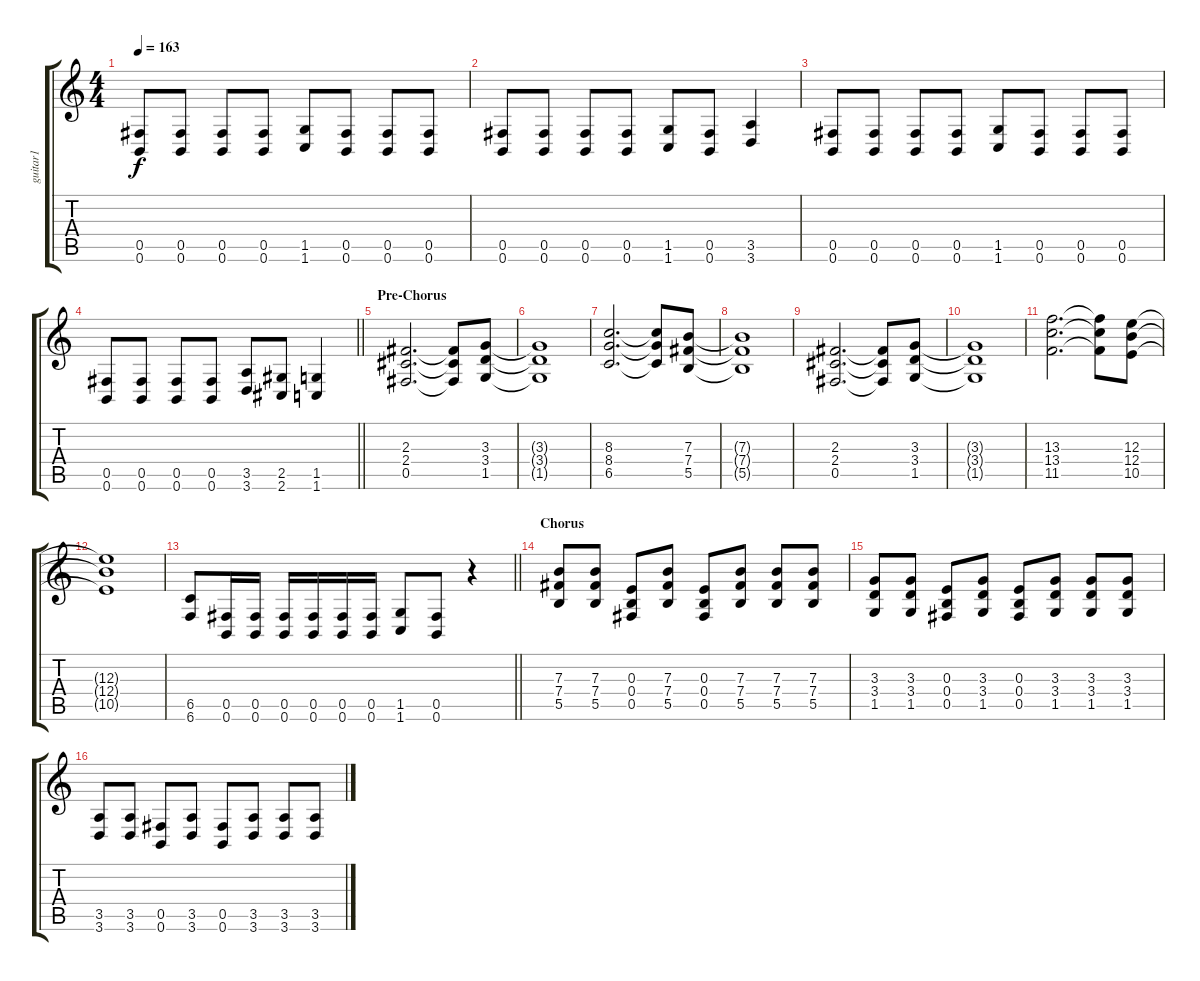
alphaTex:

\track ("guitar1" "guitar1") {instrument overdrivenguitar}
\staff {score tabs}
\tuning (Db4 Ab3 E3 B2 Gb2 B1) {hide}
\ts (4 4)
\tempo 163
\clef g2
\ks c
(0.5 0.6).8{dy f} (0.5 0.6).8 (0.5 0.6).8 (0.5 0.6).8 (1.5 1.6).8 (0.5 0.6).8 (0.5 0.6).8 (0.5 0.6).8 |
(0.5 0.6).8 (0.5 0.6).8 (0.5 0.6).8 (0.5 0.6).8 (1.5 1.6).8 (0.5 0.6).8 (3.5 3.6).4 |
(0.5 0.6).8 (0.5 0.6).8 (0.5 0.6).8 (0.5 0.6).8 (1.5 1.6).8 (0.5 0.6).8 (0.5 0.6).8 (0.5 0.6).8 |
\barLineRight lightlight
(0.5 0.6).8 (0.5 0.6).8 (0.5 0.6).8 (0.5 0.6).8 (3.5 3.6).8 (2.5 2.6).8 (1.5 1.6).4 |
\section ("" "Pre-Chorus")
(2.3 2.4 0.5).2{d} (2.3{t} 2.4{t} 0.5{t}).8 (3.3 3.4 1.5).8 |
(3.3{t} 3.4{t} 1.5{t}).1 |
(8.3 8.4 6.5).2{d} (8.3{t} 8.4{t} 6.5{t}).8 (7.3 7.4 5.5).8 |
(7.3{t} 7.4{t} 5.5{t}).1 |
(2.3 2.4 0.5).2{d} (2.3{t} 2.4{t} 0.5{t}).8 (3.3 3.4 1.5).8 |
(3.3{t} 3.4{t} 1.5{t}).1 |
(13.3 13.4 11.5).2{d} (13.3{t} 13.4{t} 11.5{t}).8 (12.3 12.4 10.5).8 |
(12.3{t} 12.4{t} 10.5{t}).1 |
\barLineRight lightlight
(6.5 6.6).8 (0.5 0.6).16 (0.5 0.6).16 (0.5 0.6).16 (0.5 0.6).16 (0.5 0.6).16 (0.5 0.6).16 (1.5 1.6).8 (0.5 0.6).8 r.4 |
\section ("" "Chorus")
(7.3 7.4 5.5).8 (7.3 7.4 5.5).8 (0.3 0.4 0.5).8 (7.3 7.4 5.5).8 (0.3 0.4 0.5).8 (7.3 7.4 5.5).8 (7.3 7.4 5.5).8 (7.3 7.4 5.5).8 |
(3.3 3.4 1.5).8 (3.3 3.4 1.5).8 (0.3 0.4 0.5).8 (3.3 3.4 1.5).8 (0.3 0.4 0.5).8 (3.3 3.4 1.5).8 (3.3 3.4 1.5).8 (3.3 3.4 1.5).8 |
(3.5 3.6).8 (3.5 3.6).8 (0.5 0.6).8 (3.5 3.6).8 (0.5 0.6).8 (3.5 3.6).8 (3.5 3.6).8 (3.5 3.6).8
